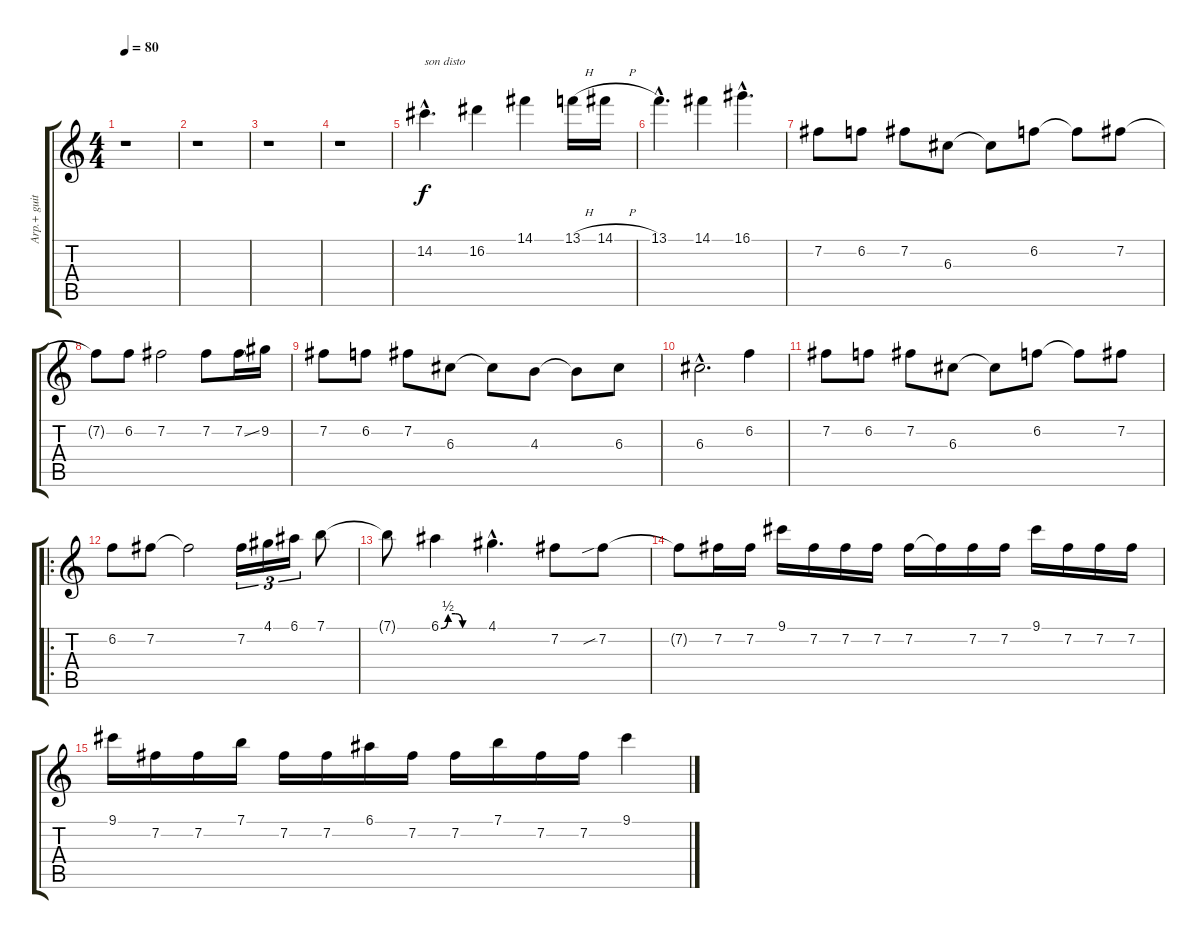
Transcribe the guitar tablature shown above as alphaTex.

\track ("Arp.+ guit 2" "Arp.+ guit") {instrument distortionguitar}
\staff {score tabs}
\tuning (E4 B3 G3 D3 A2 E2) {hide}
\ts (4 4)
\tempo 80
\clef g2
\ks c
r.1{dy f} |
r.1 |
r.1 |
r.1 |
14.2{hac}.4{d txt "son disto" instrument distortionguitar} 16.2.4 14.1.4 13.1{h}.16 14.1{h}.16 |
13.1{hac}.4{d} 14.1.4 16.1{hac}.4{d} |
7.2.8 6.2.8 7.2.8 6.3.8 6.3{t}.8 6.2.8 6.2{t}.8 7.2.8 |
7.2{t}.8 6.2.8 7.2.2 7.2.8 7.2{ss}.16 9.2.16 |
7.2.8 6.2.8 7.2.8 6.3.8 6.3{t}.8 4.3.8 4.3{t}.8 6.3.8 |
6.3{hac}.2{d} 6.2.4 |
7.2.8 6.2.8 7.2.8 6.3.8 6.3{t}.8 6.2.8 6.2{t}.8 7.2.8 |
\ro
6.2.8 7.2.8 7.2{t}.2 7.2.16{tu (3 2)} 4.1.16{tu (3 2)} 6.1.16{tu (3 2)} 7.1.8 |
7.1{t}.8 6.1{be (custom 0 0 10 2 20 2 30 0 60 0)}.4 4.1{hac}.4{d} 7.2.8 7.2{sib}.8 |
7.2{t}.8 7.2.16 7.2.16 9.1.16 7.2.16 7.2.16 7.2.16 7.2.16 7.2{t}.16 7.2.16 7.2.16 9.1.16 7.2.16 7.2.16 7.2.16 |
9.1.16 7.2.16 7.2.16 7.1.16 7.2.16 7.2.16 6.1.16 7.2.16 7.2.16 7.1.16 7.2.16 7.2.16 9.1.4
